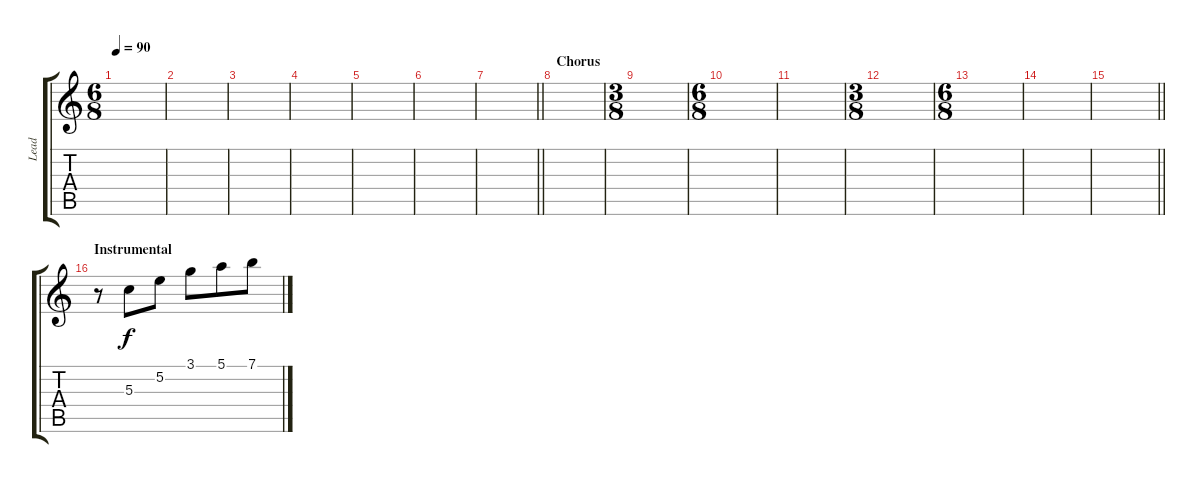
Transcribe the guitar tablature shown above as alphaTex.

\track ("Lead" "Lead") {instrument distortionguitar}
\staff {score tabs}
\tuning (E4 B3 G3 D3 A2 E2) {hide}
\ts (6 8)
\tempo 90
\clef g2
\ks c
|
|
|
|
|
|
\barLineRight lightlight
|
\section ("" "Chorus")
|
\ts (3 8)
|
\ts (6 8)
|
|
\ts (3 8)
|
\ts (6 8)
|
|
\barLineRight lightlight
|
\section ("" "Instrumental")
r.8 5.3.8 5.2.8 3.1.8 5.1.8 7.1.8
